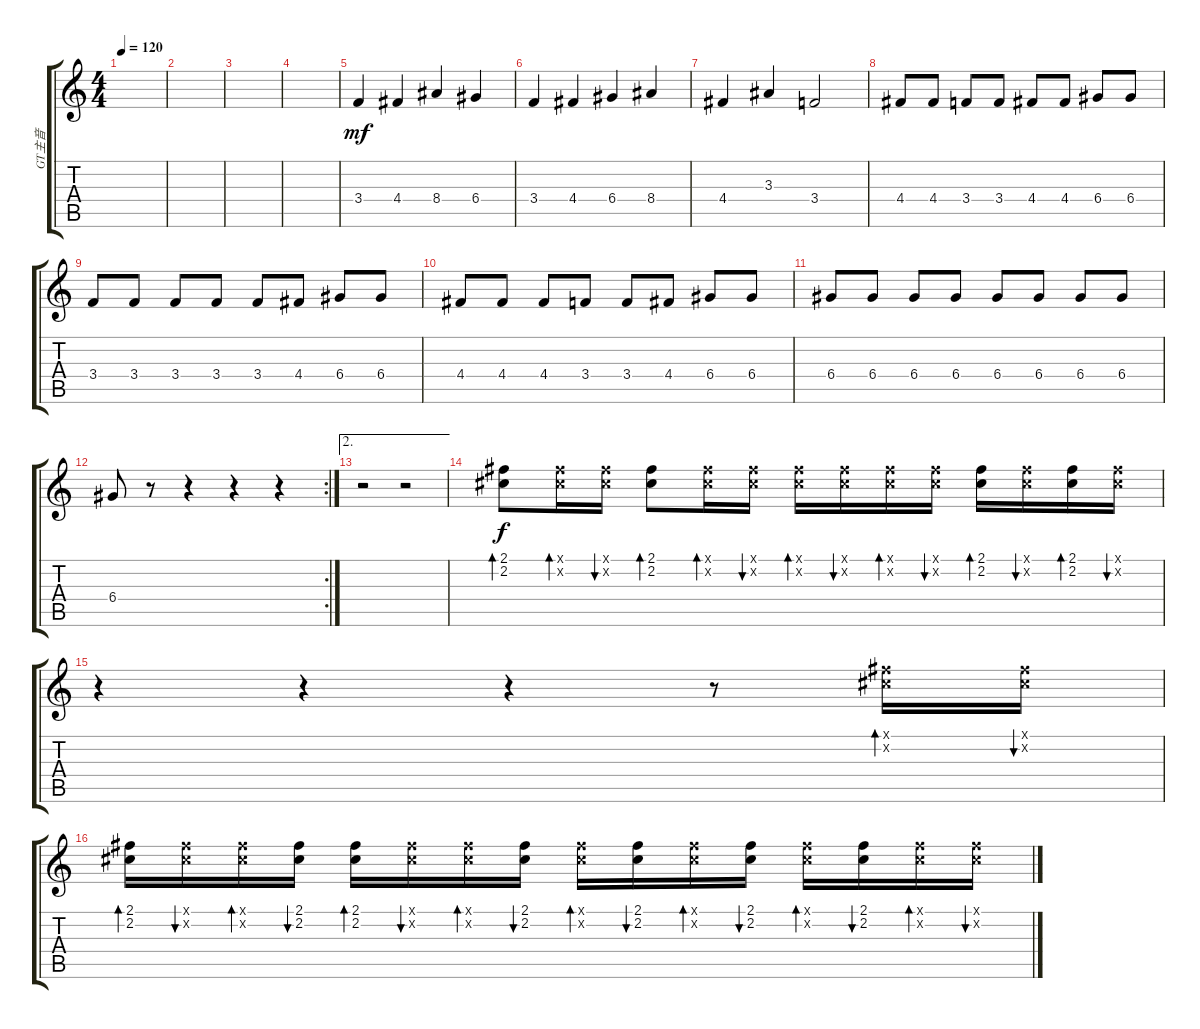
\track ("GT主音" "GT主音") {instrument acousticguitarsteel}
\staff {score tabs}
\tuning (E4 B3 G3 D3 A2 E2) {hide}
\ts (4 4)
\tempo 120
\clef g2
\ks c
|
|
|
|
3.4.4{dy mf volume 10 instrument acousticguitarsteel} 4.4.4 8.4.4 6.4.4 |
3.4.4{volume 10 instrument acousticguitarsteel} 4.4.4 6.4.4 8.4.4 |
4.4.4 3.3.4 3.4.2 |
4.4.8 4.4.8 3.4.8 3.4.8 4.4.8 4.4.8 6.4.8 6.4.8 |
3.4.8 3.4.8 3.4.8 3.4.8 3.4.8 4.4.8 6.4.8 6.4.8 |
4.4.8 4.4.8 4.4.8 3.4.8 3.4.8 4.4.8 6.4.8 6.4.8 |
6.4.8{instrument overdrivenguitar} 6.4.8 6.4.8 6.4.8 6.4.8 6.4.8 6.4.8 6.4.8 |
\rc 2
6.4.8 r.8 r.4 r.4 r.4 |
\ae 2
r.2 r.2 |
(2.1 2.2).8{bd 60 dy f volume 11} (2.1{x} 2.2{x}).16{bd 60} (2.1{x} 2.2{x}).16{bu 60} (2.1 2.2).8{bd 60} (2.1{x} 2.2{x}).16{bd 60} (2.1{x} 2.2{x}).16{bu 60} (2.1{x} 2.2{x}).16{bd 60} (2.1{x} 2.2{x}).16{bu 60} (2.1{x} 2.2{x}).16{bd 60} (2.1{x} 2.2{x}).16{bu 60} (2.1 2.2).16{bd 60} (2.1{x} 2.2{x}).16{bu 60} (2.1 2.2).16{bd 60} (2.1{x} 2.2{x}).16{bu 60} |
r.4 r.4 r.4 r.8 (2.1{x} 2.2{x}).16{bd 60} (2.1{x} 2.2{x}).16{bu 60} |
(2.1 2.2).16{bd 60} (2.1{x} 2.2{x}).16{bu 60} (2.1{x} 2.2{x}).16{bd 60} (2.1 2.2).16{bu 60} (2.1 2.2).16{bd 60} (2.1{x} 2.2{x}).16{bu 60} (2.1{x} 2.2{x}).16{bd 60} (2.1 2.2).16{bu 60} (2.1{x} 2.2{x}).16{bd 60} (2.1 2.2).16{bu 60} (2.1{x} 2.2{x}).16{bd 60} (2.1 2.2).16{bu 60} (2.1{x} 2.2{x}).16{bd 60} (2.1 2.2).16{bu 60} (2.1{x} 2.2{x}).16{bd 60} (2.1{x} 2.2{x}).16{bu 60}
